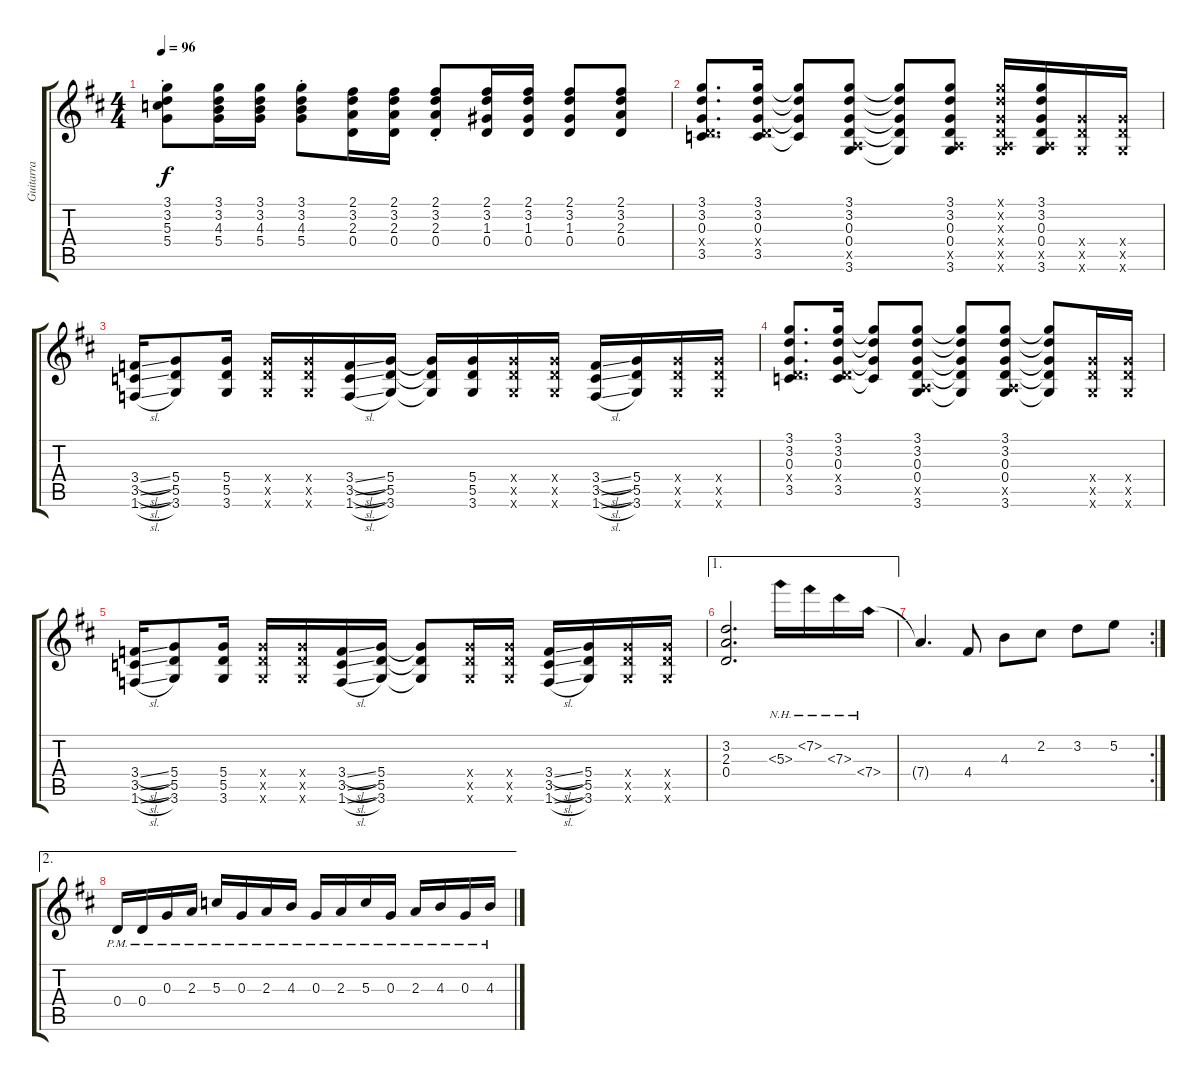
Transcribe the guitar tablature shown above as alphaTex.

\track ("Guitarra" "Guitarra") {instrument overdrivenguitar}
\staff {score tabs}
\tuning (E4 B3 G3 D3 A2 E2) {hide}
\ts (4 4)
\tempo 96
\clef g2
\ks d
(3.1{st} 3.2{st} 5.3{st} 5.4{st}).8{dy f} (3.1 3.2 4.3 5.4).16 (3.1 3.2 4.3 5.4).16 (3.1{st} 3.2{st} 4.3{st} 5.4{st}).8 (2.1 3.2 2.3 0.4).16 (2.1 3.2 2.3 0.4).16 (2.1{st} 3.2{st} 2.3{st} 0.4{st}).8 (2.1 3.2 1.3 0.4).16 (2.1 3.2 1.3 0.4).16 (2.1 3.2 1.3 0.4).8 (2.1 3.2 2.3 0.4).8 |
(3.1 3.2 0.3 0.4{x} 3.5).8{d} (3.1 3.2 0.3 0.4{x} 3.5).16 (3.1{t} 3.2{t} 0.3{t} 3.5{t}).8 (3.1 3.2 0.3 0.4 0.5{x} 3.6).8 (3.1{t} 3.2{t} 0.3{t} 0.4{t} 3.6{t}).8 (3.1 3.2 0.3 0.4 0.5{x} 3.6).8 (3.1{x} 3.2{x} 0.3{x} 0.4{x} 0.5{x} 3.6{x}).16 (3.1 3.2 0.3 0.4 0.5{x} 3.6).16 (5.4{x} 5.5{x} 3.6{x}).16 (5.4{x} 5.5{x} 3.6{x}).16 |
(3.4{sl} 3.5{sl} 1.6{sl}).16 (5.4 5.5 3.6).8 (5.4 5.5 3.6).16 (5.4{x} 5.5{x} 3.6{x}).16 (5.4{x} 5.5{x} 3.6{x}).16 (3.4{sl} 3.5{sl} 1.6{sl}).16 (5.4 5.5 3.6).16 (5.4{t} 5.5{t} 3.6{t}).16 (5.4 5.5 3.6).16 (5.4{x} 5.5{x} 3.6{x}).16 (5.4{x} 5.5{x} 3.6{x}).16 (3.4{sl} 3.5{sl} 1.6{sl}).16 (5.4 5.5 3.6).16 (5.4{x} 5.5{x} 3.6{x}).16 (5.4{x} 5.5{x} 3.6{x}).16 |
(3.1 3.2 0.3 0.4{x} 3.5).8{d} (3.1 3.2 0.3 0.4{x} 3.5).16 (3.1{t} 3.2{t} 0.3{t} 3.5{t}).8 (3.1 3.2 0.3 0.4 0.5{x} 3.6).8 (3.1{t} 3.2{t} 0.3{t} 0.4{t} 3.6{t}).8 (3.1 3.2 0.3 0.4 0.5{x} 3.6).8 (3.1{t} 3.2{t} 0.3{t} 0.4{t} 3.6{t}).8 (5.4{x} 5.5{x} 3.6{x}).16 (5.4{x} 5.5{x} 3.6{x}).16 |
(3.4{sl} 3.5{sl} 1.6{sl}).16 (5.4 5.5 3.6).8 (5.4 5.5 3.6).16 (5.4{x} 5.5{x} 3.6{x}).16 (5.4{x} 5.5{x} 3.6{x}).16 (3.4{sl} 3.5{sl} 1.6{sl}).16 (5.4 5.5 3.6).16 (5.4{t} 5.5{t} 3.6{t}).8 (5.4{x} 5.5{x} 3.6{x}).16 (5.4{x} 5.5{x} 3.6{x}).16 (3.4{sl} 3.5{sl} 1.6{sl}).16 (5.4 5.5 3.6).16 (5.4{x} 5.5{x} 3.6{x}).16 (5.4{x} 5.5{x} 3.6{x}).16 |
\ae 1
(3.2 2.3 0.4).2{d} 5.3{nh}.16 7.2{nh}.16 7.3{nh}.16 7.4{nh}.16 |
\rc 2
7.4{t}.4{d} 4.4.8 4.3.8 2.2.8 3.2.8 5.2.8 |
\ae 2
0.4{pm}.16 0.4{pm}.16 0.3{pm}.16 2.3{pm}.16 5.3{pm}.16 0.3{pm}.16 2.3{pm}.16 4.3{pm}.16 0.3{pm}.16 2.3{pm}.16 5.3{pm}.16 0.3{pm}.16 2.3{pm}.16 4.3{pm}.16 0.3{pm}.16 4.3{pm}.16
